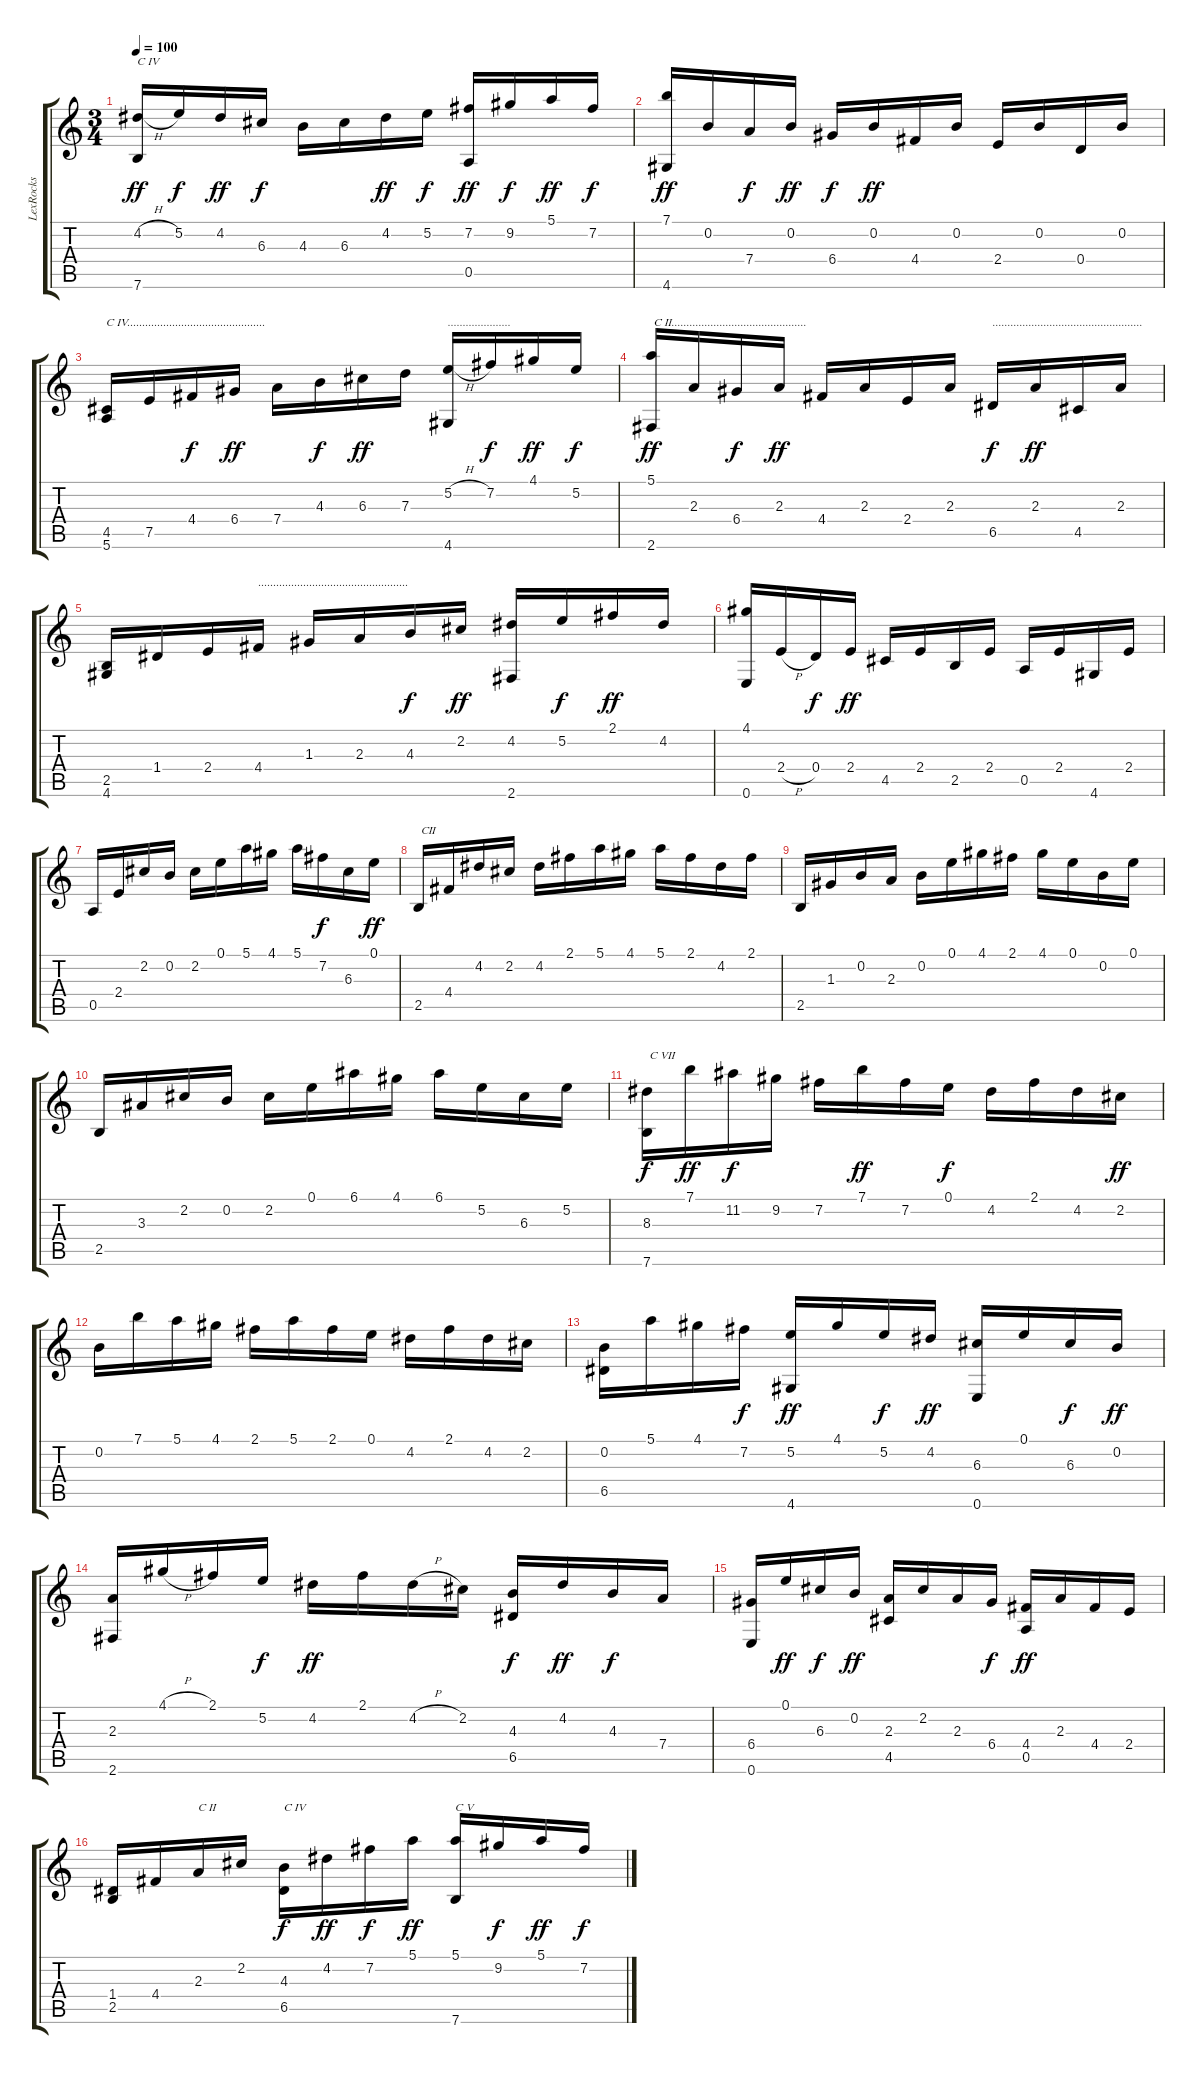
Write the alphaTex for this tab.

\track ("LexRocks" "LexRocks") {instrument acousticguitarnylon}
\staff {score tabs}
\tuning (E4 B3 G3 D3 A2 E2) {hide}
\ts (3 4)
\tempo 100
\clef g2
\ks c
(4.2{h} 7.6).16{txt "C IV" dy ff} 5.2.16{dy f} 4.2.16{dy ff} 6.3.16{dy f} 4.3.16 6.3.16 4.2.16{dy ff} 5.2.16{dy f} (7.2 0.5).16{dy ff} 9.2.16{dy f} 5.1.16{dy ff} 7.2.16{dy f} |
(7.1 4.6).16{dy ff} 0.2.16 7.4.16{dy f} 0.2.16{dy ff} 6.4.16{dy f} 0.2.16{dy ff} 4.4.16 0.2.16 2.4.16 0.2.16 0.4.16 0.2.16 |
(4.5 5.6).16{txt "C IV.............................................."} 7.5.16 4.4.16{dy f} 6.4.16{dy ff} 7.4.16 4.3.16{dy f} 6.3.16{dy ff} 7.3.16 (5.2{h} 4.6).16{txt "....................."} 7.2.16{dy f} 4.1.16{dy ff} 5.2.16{dy f} |
(5.1 2.6).16{txt " C II............................................." dy ff} 2.3.16 6.4.16{dy f} 2.3.16{dy ff} 4.4.16 2.3.16 2.4.16 2.3.16 6.5.16{txt ".................................................." dy f} 2.3.16{dy ff} 4.5.16 2.3.16 |
(2.5 4.6).16 1.4.16 2.4.16 4.4.16{txt ".................................................."} 1.3.16 2.3.16 4.3.16{dy f} 2.2.16{dy ff} (4.2 2.6).16 5.2.16{dy f} 2.1.16{dy ff} 4.2.16 |
(4.1 0.6).16 2.4{h}.16 0.4.16{dy f} 2.4.16{dy ff} 4.5.16 2.4.16 2.5.16 2.4.16 0.5.16 2.4.16 4.6.16 2.4.16 |
0.5.16 2.4.16 2.2.16 0.2.16 2.2.16 0.1.16 5.1.16 4.1.16 5.1.16 7.2.16{dy f} 6.3.16 0.1.16{dy ff} |
2.5.16{txt " CII"} 4.4.16 4.2.16 2.2.16 4.2.16 2.1.16 5.1.16 4.1.16 5.1.16 2.1.16 4.2.16 2.1.16 |
2.5.16 1.3.16 0.2.16 2.3.16 0.2.16 0.1.16 4.1.16 2.1.16 4.1.16 0.1.16 0.2.16 0.1.16 |
2.5.16 3.3.16 2.2.16 0.2.16 2.2.16 0.1.16 6.1.16 4.1.16 6.1.16 5.2.16 6.3.16 5.2.16 |
(8.3 7.6).16{txt " C VII" dy f} 7.1.16{dy ff} 11.2.16{dy f} 9.2.16 7.2.16 7.1.16{dy ff} 7.2.16 0.1.16{dy f} 4.2.16 2.1.16 4.2.16 2.2.16{dy ff} |
0.2.16 7.1.16 5.1.16 4.1.16 2.1.16 5.1.16 2.1.16 0.1.16 4.2.16 2.1.16 4.2.16 2.2.16 |
(0.2 6.5).16 5.1.16 4.1.16 7.2.16{dy f} (5.2 4.6).16{dy ff} 4.1.16 5.2.16{dy f} 4.2.16{dy ff} (6.3 0.6).16 0.1.16 6.3.16{dy f} 0.2.16{dy ff} |
(2.3 2.6).16 4.1{h}.16 2.1.16 5.2.16{dy f} 4.2.16{dy ff} 2.1.16 4.2{h}.16 2.2.16 (4.3 6.5).16{dy f} 4.2.16{dy ff} 4.3.16{dy f} 7.4.16 |
(6.4 0.6).16 0.1.16{dy ff} 6.3.16{dy f} 0.2.16{dy ff} (2.3 4.5).16 2.2.16 2.3.16 6.4.16{dy f} (4.4 0.5).16{dy ff} 2.3.16 4.4.16 2.4.16 |
(1.4 2.5).16 4.4.16 2.3.16{txt "C II"} 2.2.16 (4.3 6.5).16{txt "C IV" dy f} 4.2.16{dy ff} 7.2.16{dy f} 5.1.16{dy ff} (5.1 7.6).16{txt "C V"} 9.2.16{dy f} 5.1.16{dy ff} 7.2.16{dy f}
